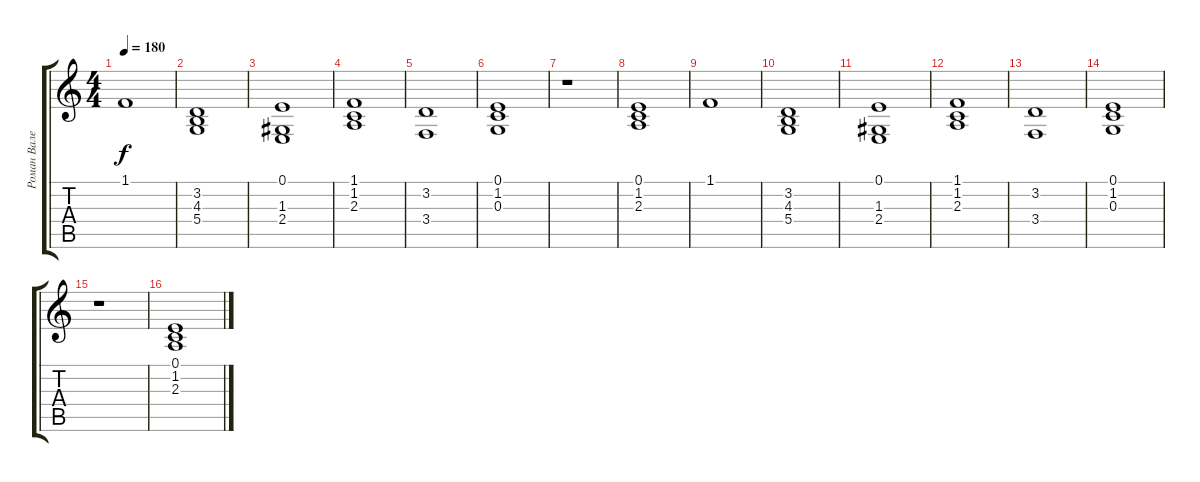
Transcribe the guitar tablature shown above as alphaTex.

\track ("Роман Валерьев" "Роман Вале") {instrument choiraahs}
\staff {score tabs}
\tuning (E4 B3 G3 D3 A2 E2) {hide}
\ts (4 4)
\tempo 180
\clef g2
\ks c
1.1.1{dy f} |
(3.2 4.3 5.4).1 |
(0.1 1.3 2.4).1 |
(1.1 1.2 2.3).1 |
(3.2 3.4).1 |
(0.1 1.2 0.3).1 |
r.1 |
(0.1 1.2 2.3).1 |
1.1.1 |
(3.2 4.3 5.4).1 |
(0.1 1.3 2.4).1 |
(1.1 1.2 2.3).1 |
(3.2 3.4).1 |
(0.1 1.2 0.3).1 |
r.1 |
(0.1 1.2 2.3).1
